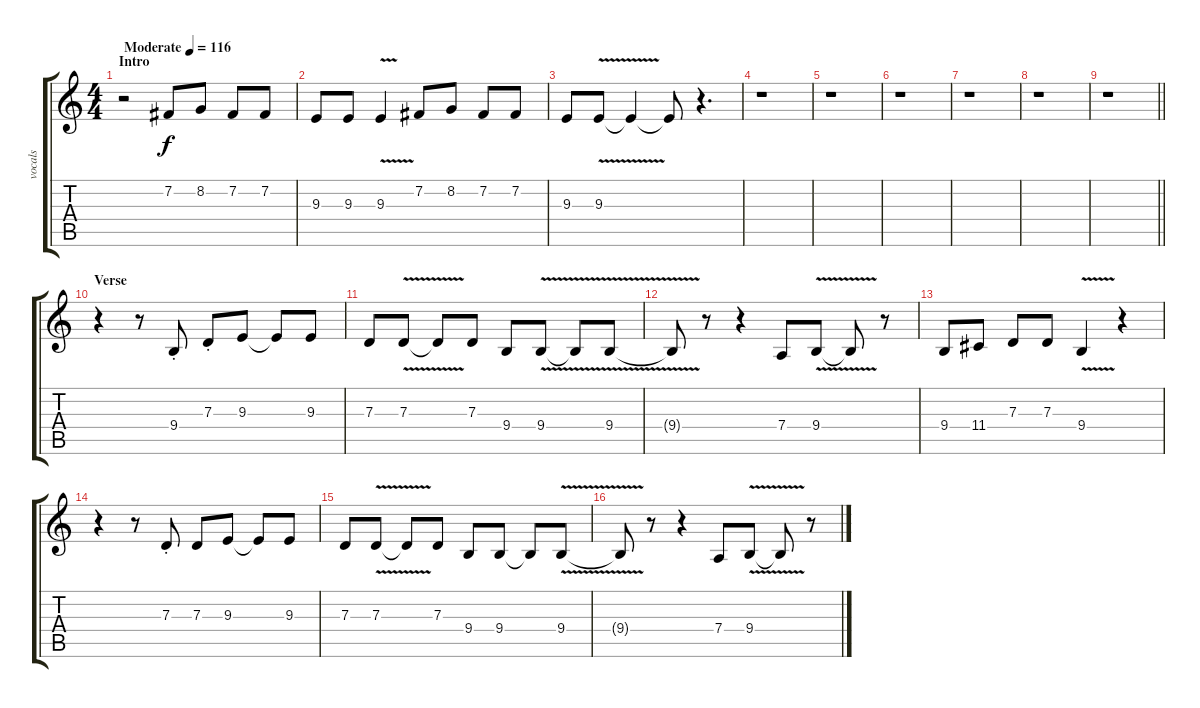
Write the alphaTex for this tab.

\track ("vocals" "vocals") {instrument lead3calliope}
\staff {score tabs}
\tuning (E4 B3 G3 D3 A2 E2) {hide}
\ts (4 4)
\section ("" "Intro")
\tempo (116 "Moderate")
\clef g2
\ks c
r.2{dy f instrument lead3calliope} 7.2.8 8.2.8 7.2.8 7.2.8 |
9.3.8 9.3.8 9.3{v}.4 7.2.8 8.2.8 7.2.8 7.2.8 |
9.3.8 9.3{v}.8 9.3{t}.4 9.3{t}.8 r.4{d} |
r.1 |
r.1 |
r.1 |
r.1 |
r.1 |
\barLineRight lightlight
r.1 |
\section ("" "Verse")
r.4 r.8 9.4{st}.8 7.3{st}.8 9.3.8 9.3{t}.8 9.3.8 |
7.3.8 7.3{v}.8 7.3{t}.8 7.3.8 9.4.8 9.4{v}.8 9.4{t}.8 9.4{v}.8 |
9.4{t}.8 r.8 r.4 7.4.8 9.4{v}.8 9.4{t}.8 r.8 |
9.4.8 11.4.8 7.3.8 7.3.8 9.4{v}.4 r.4 |
r.4 r.8 7.3{st}.8 7.3.8 9.3.8 9.3{t}.8 9.3.8 |
7.3.8 7.3{v}.8 7.3{t}.8 7.3.8 9.4.8 9.4.8 9.4{t}.8 9.4{v}.8 |
9.4{t}.8 r.8 r.4 7.4.8 9.4{v}.8 9.4{t}.8 r.8
